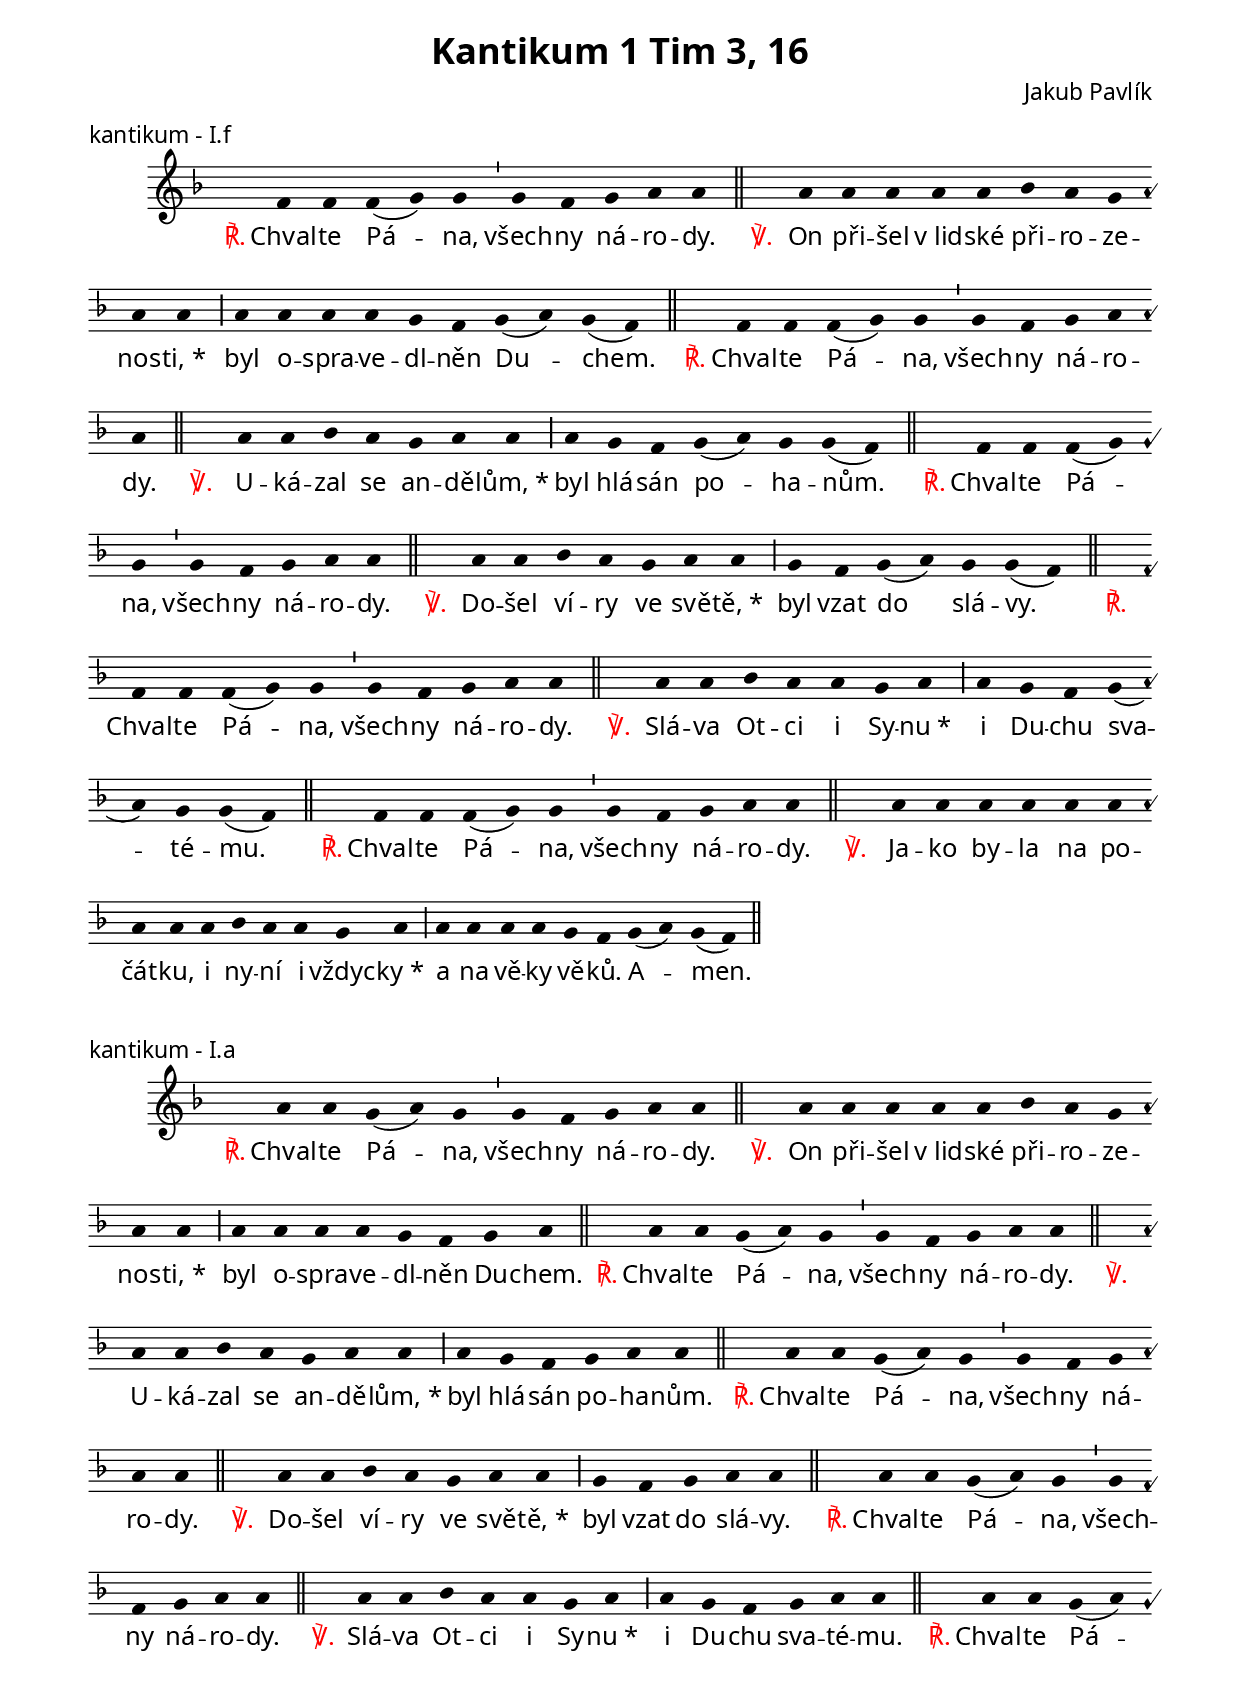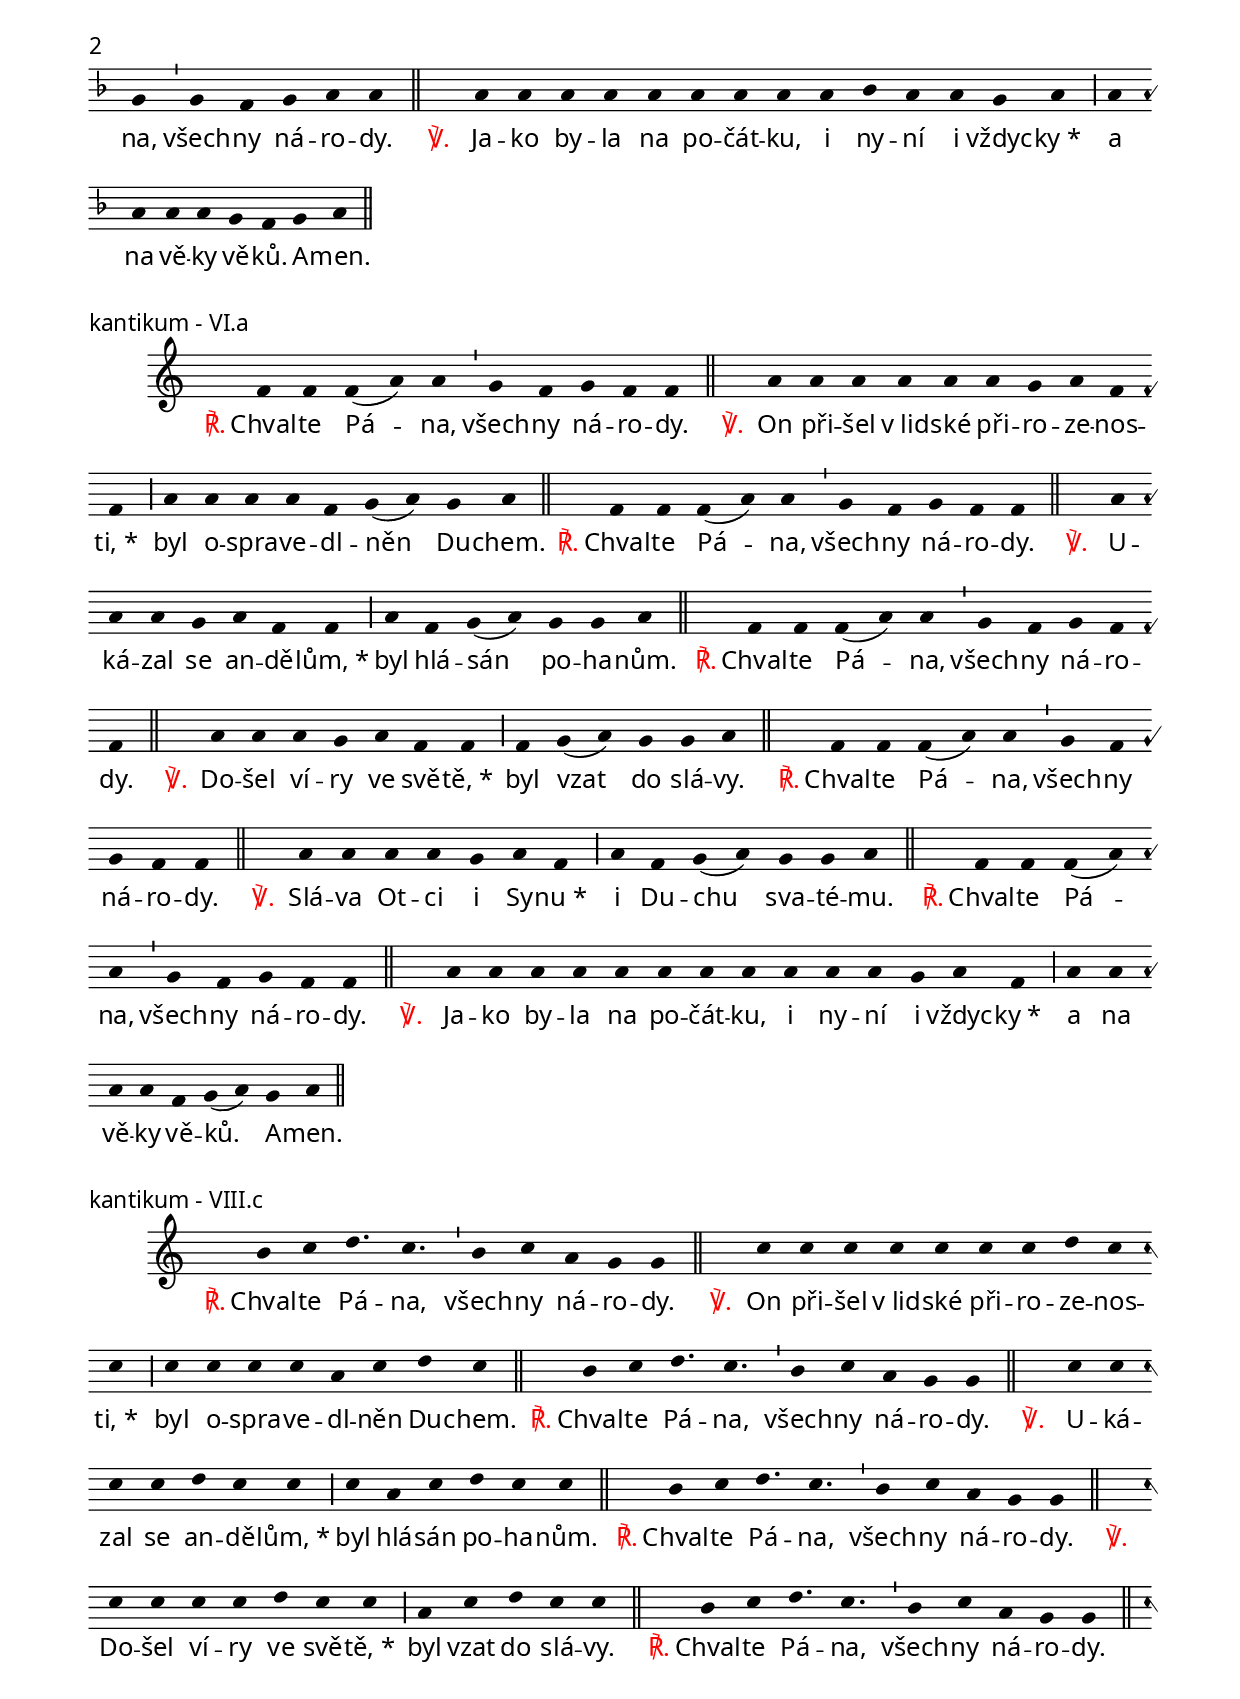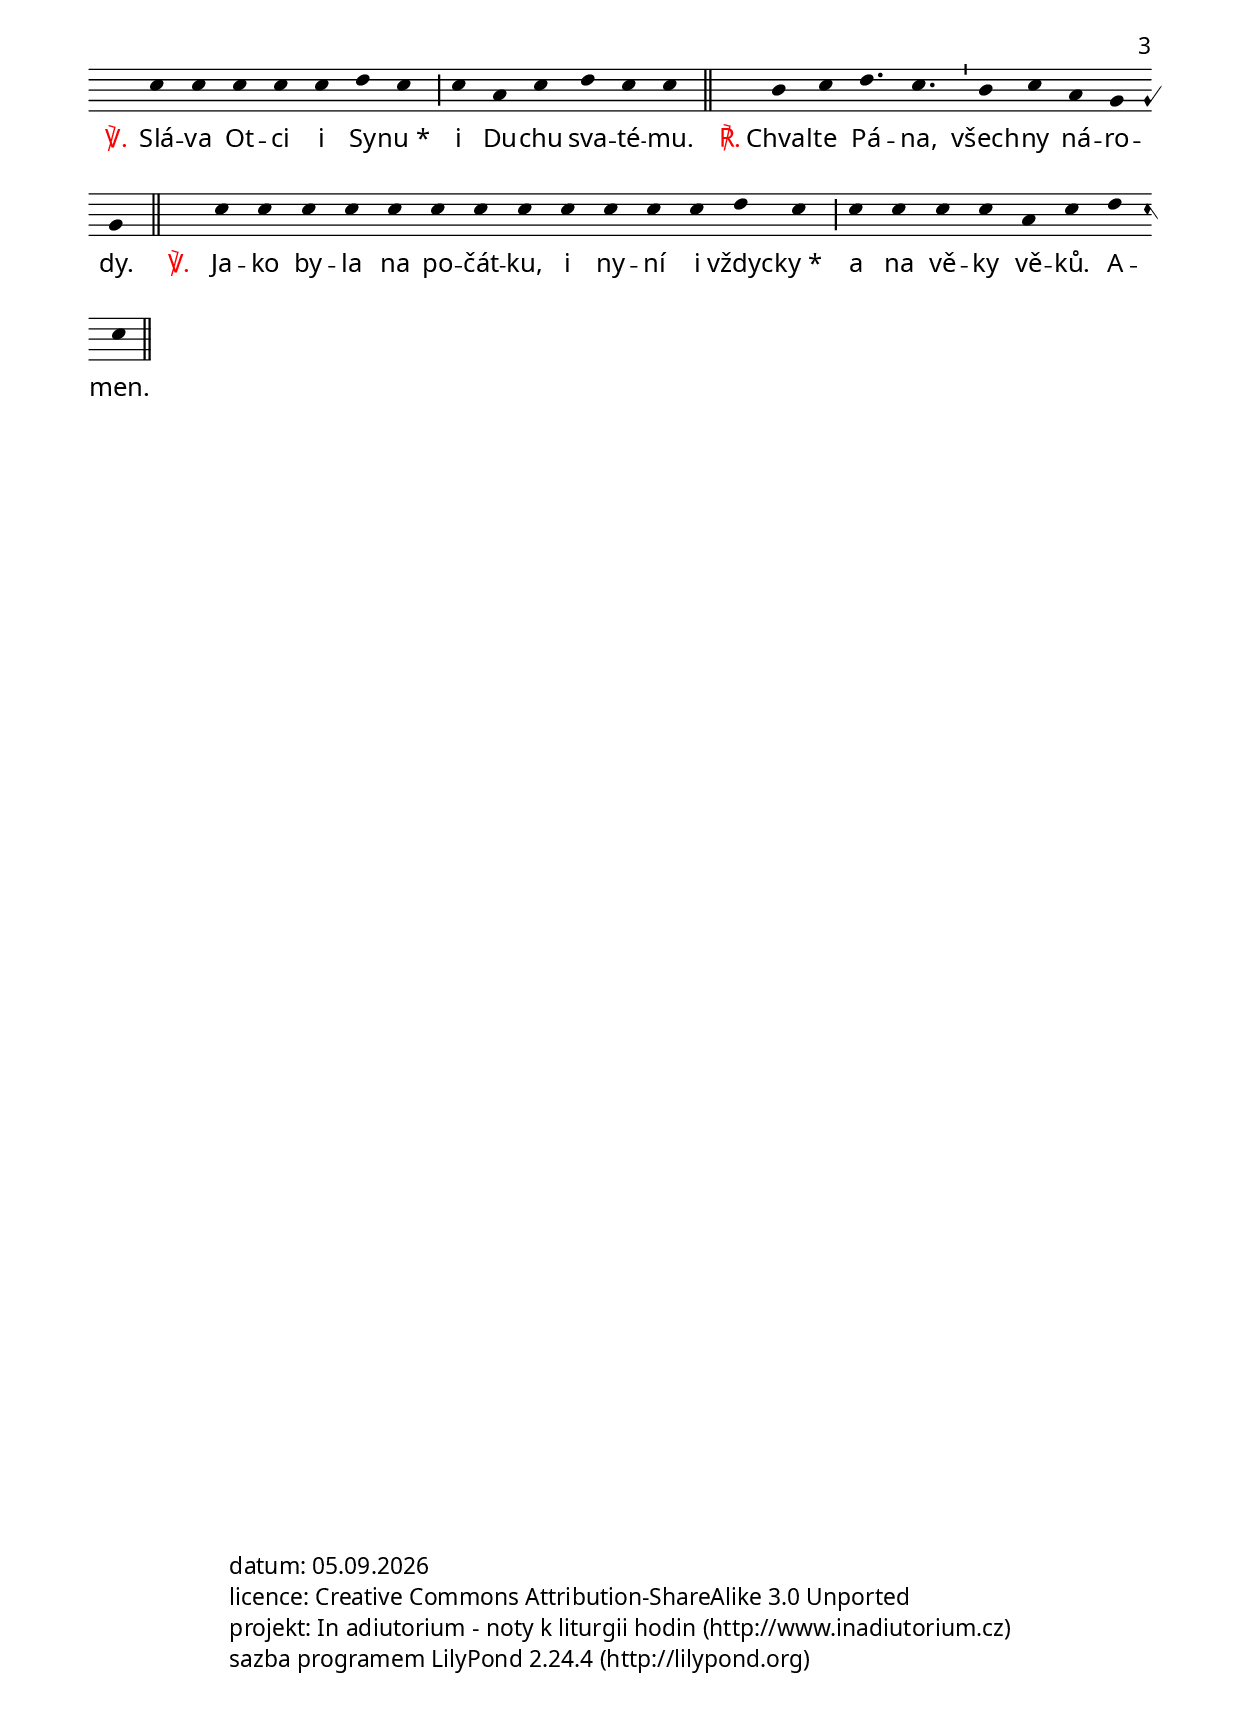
\version "2.19.80"

\header {
  title = "Kantikum 1 Tim 3, 16"
  composer = "Jakub Pavlík"
}

\include "spolecne.ly"

tResp = \lyricmode { \Response Chval -- te Pá -- na, všech -- ny ná -- ro -- dy. }
text = \lyricmode {
  \tResp
  \Verse On při -- šel v_lid -- ské při -- ro -- ze -- nos -- ti,_*
  byl o -- spra -- ve -- dl -- něn Du -- chem.
  \tResp
  \Verse U -- ká -- zal se an -- dě -- lům,_*
  byl hlá -- sán po -- ha -- nům.
  \tResp
  \Verse Do -- šel ví -- ry ve svě -- tě,_*
  byl vzat do slá -- vy.
  \tResp
  \Verse Slá -- va Ot -- ci i Sy -- nu_*
  i Du -- chu sva -- té -- mu.
  \tResp
  \Verse Ja -- ko by -- la na po -- čát -- ku, i ny -- ní i vždyc -- ky_*
  a na vě -- ky vě -- ků. A -- men.
}

mRespI = \relative c' { \neviditelna f f4 f f( g) g \barMin g f g a a \barFinalis }
\score {
  \relative c''  {
    \key f \major
    \choralniRezim
    \mRespI
    \neviditelna a
    a4 a a a a bes a g a a \barMaior
    a a a a g f g( a) g( f) \barFinalis
    \mRespI
    \neviditelna a
    a4 a bes a g a a \barMaior
    a g f g( a) g g( f) \barFinalis
    \mRespI
    \neviditelna a
    a4 a bes a g a a \barMaior
    g f g( a) g g( f) \barFinalis
    \mRespI
    \neviditelna a
    a4 a bes a a g a \barMaior
    a g f g( a) g g( f) \barFinalis
    \mRespI
    \neviditelna a
    a4 a a a a a a a a bes a a g a \barMaior
    a a a a g f g( a) g( f) \barFinalis
  }
  \addlyrics { \text }
  \header {
    quid = "kantikum"
    modus = "I"
    differentia = "f"
    id = "i-f"
    piece = \markup\sestavTitulekBezZalmu
  }
}

mRespIa = \relative c'' { \neviditelna a a4 a g( a) g \barMin g f g a a \barFinalis }
\score {
  \relative c''  {
    \key f \major
    \choralniRezim
    \mRespIa
    \neviditelna a
    a4 a a a a bes a g a a \barMaior
    a a a a g f g a \barFinalis
    \mRespIa
    \neviditelna a
    a4 a bes a g a a \barMaior
    a g f g a a \barFinalis
    \mRespIa
    \neviditelna a
    a4 a bes a g a a \barMaior
    g f g a a \barFinalis
    \mRespIa
    \neviditelna a
    a4 a bes a a g a \barMaior
    a g f g a a \barFinalis
    \mRespIa
    \neviditelna a
    a4 a a a a a a a a bes a a g a \barMaior
    a a a a g f g a \barFinalis
  }
  \addlyrics { \text }
  \header {
    quid = "kantikum"
    modus = "I"
    differentia = "a"
    id = "i-a"
    piece = \markup\sestavTitulekBezZalmu
  }
}

mRespVI = \relative c' { \neviditelna f f4 f f( a) a \barMin g f g f f \barFinalis }
\score {
  \relative c''  {
    \choralniRezim
    \mRespVI
    \neviditelna a
    a4 a a a a a g a f f \barMaior
    a a a a f g( a) g a \barFinalis
    \mRespVI
    \neviditelna a
    a4 a a g a f f \barMaior
    a f g( a) g g a \barFinalis
    \mRespVI
    \neviditelna a
    a4 a a g a f f \barMaior
    f g( a) g g a \barFinalis
    \mRespVI
    \neviditelna a
    a4 a a a g a f \barMaior
    a f g( a) g g a \barFinalis
    \mRespVI
    \neviditelna a
    a4 a a a a a a a a a a g a f \barMaior
    a a a a f g( a) g a \barFinalis
  }
  \addlyrics { \text }
  \header {
    quid = "kantikum"
    modus = "VI"
    differentia = "a"
    id = "vi-a"
    piece = \markup\sestavTitulekBezZalmu
  }
}

mRespVIII = \relative c'' { \neviditelna c b4 c d4. c \barMin b4 c a g g \barFinalis }
\score {
  \relative c''  {
    \choralniRezim
    \mRespVIII
    \neviditelna c
    c4 c c c c c c d c c \barMaior
    c c c c a c d c \barFinalis
    \mRespVIII
    \neviditelna c
    c4 c c c d c c \barMaior
    c a c d c c \barFinalis
    \mRespVIII
    \neviditelna c
    c4 c c c d c c \barMaior
    a c d c c \barFinalis
    \mRespVIII
    \neviditelna c
    c4 c c c c d c \barMaior
    c a c d c c \barFinalis
    \mRespVIII
    \neviditelna c
    c4 c c c c c c c c c c c d c \barMaior
    c c c c a c d c \barFinalis
  }
  \addlyrics { \text }
  \header {
    quid = "kantikum"
    modus = "VIII"
    differentia = "c"
    id = "viii-c"
    piece = \markup\sestavTitulekBezZalmu
  }
}
